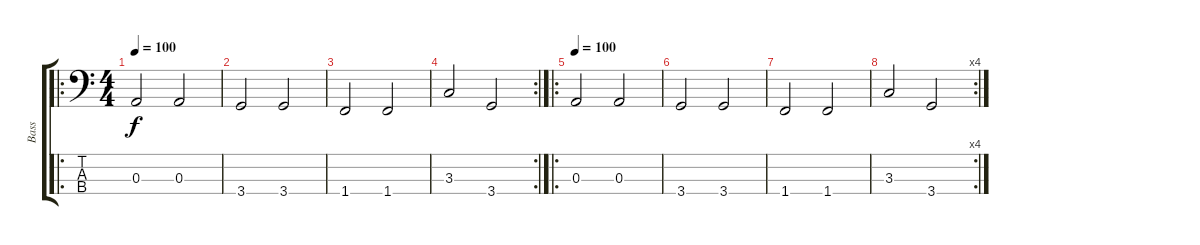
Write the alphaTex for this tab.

\track ("Bass" "Bass") {instrument electricbassfinger}
\staff {score tabs}
\tuning (G2 D2 A1 E1) {hide}
\ro
\ts (4 4)
\tempo 100
\clef f4
\ks c
0.3.2{dy f} 0.3.2 |
3.4.2 3.4.2 |
1.4.2 1.4.2 |
\rc 2
3.3.2 3.4.2 |
\ro
\tempo 100
0.3.2 0.3.2 |
3.4.2 3.4.2 |
1.4.2 1.4.2 |
\rc 4
3.3.2 3.4.2
